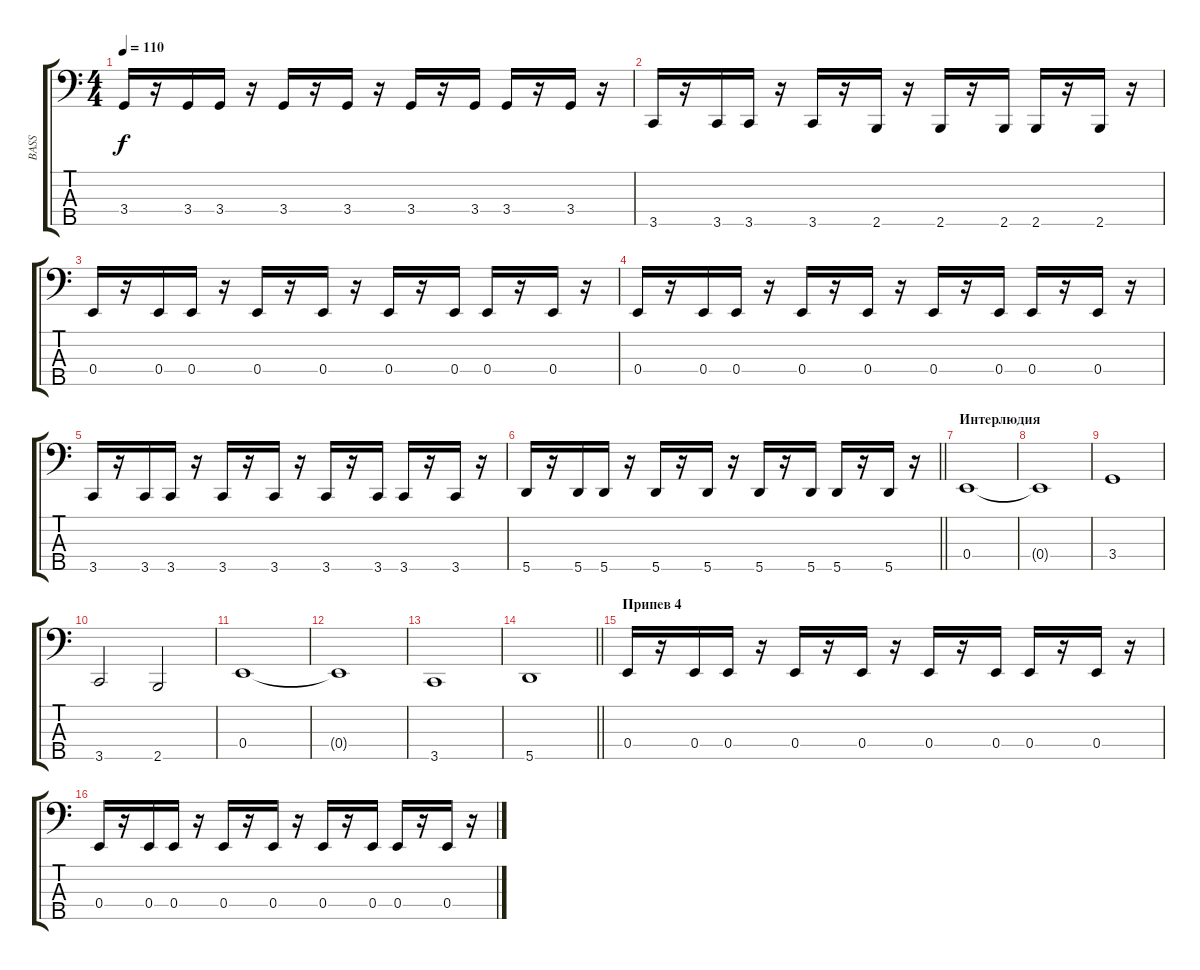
\track ("BASS" "BASS") {instrument electricbasspick}
\staff {score tabs}
\tuning (G2 D2 A1 E1 A0) {hide}
\ts (4 4)
\tempo 110
\clef f4
\ks c
3.4.16{dy f} r.16 3.4.16 3.4.16 r.16 3.4.16 r.16 3.4.16 r.16 3.4.16 r.16 3.4.16 3.4.16 r.16 3.4.16 r.16 |
3.5.16 r.16 3.5.16 3.5.16 r.16 3.5.16 r.16 2.5.16 r.16 2.5.16 r.16 2.5.16 2.5.16 r.16 2.5.16 r.16 |
0.4.16 r.16 0.4.16 0.4.16 r.16 0.4.16 r.16 0.4.16 r.16 0.4.16 r.16 0.4.16 0.4.16 r.16 0.4.16 r.16 |
0.4.16 r.16 0.4.16 0.4.16 r.16 0.4.16 r.16 0.4.16 r.16 0.4.16 r.16 0.4.16 0.4.16 r.16 0.4.16 r.16 |
3.5.16 r.16 3.5.16 3.5.16 r.16 3.5.16 r.16 3.5.16 r.16 3.5.16 r.16 3.5.16 3.5.16 r.16 3.5.16 r.16 |
\barLineRight lightlight
5.5.16 r.16 5.5.16 5.5.16 r.16 5.5.16 r.16 5.5.16 r.16 5.5.16 r.16 5.5.16 5.5.16 r.16 5.5.16 r.16 |
\section ("" "Интерлюдия")
0.4.1 |
0.4{t}.1 |
3.4.1 |
3.5.2 2.5.2 |
0.4.1 |
0.4{t}.1 |
3.5.1 |
\barLineRight lightlight
5.5.1 |
\section ("" "Припев 4")
0.4.16 r.16 0.4.16 0.4.16 r.16 0.4.16 r.16 0.4.16 r.16 0.4.16 r.16 0.4.16 0.4.16 r.16 0.4.16 r.16 |
0.4.16 r.16 0.4.16 0.4.16 r.16 0.4.16 r.16 0.4.16 r.16 0.4.16 r.16 0.4.16 0.4.16 r.16 0.4.16 r.16
